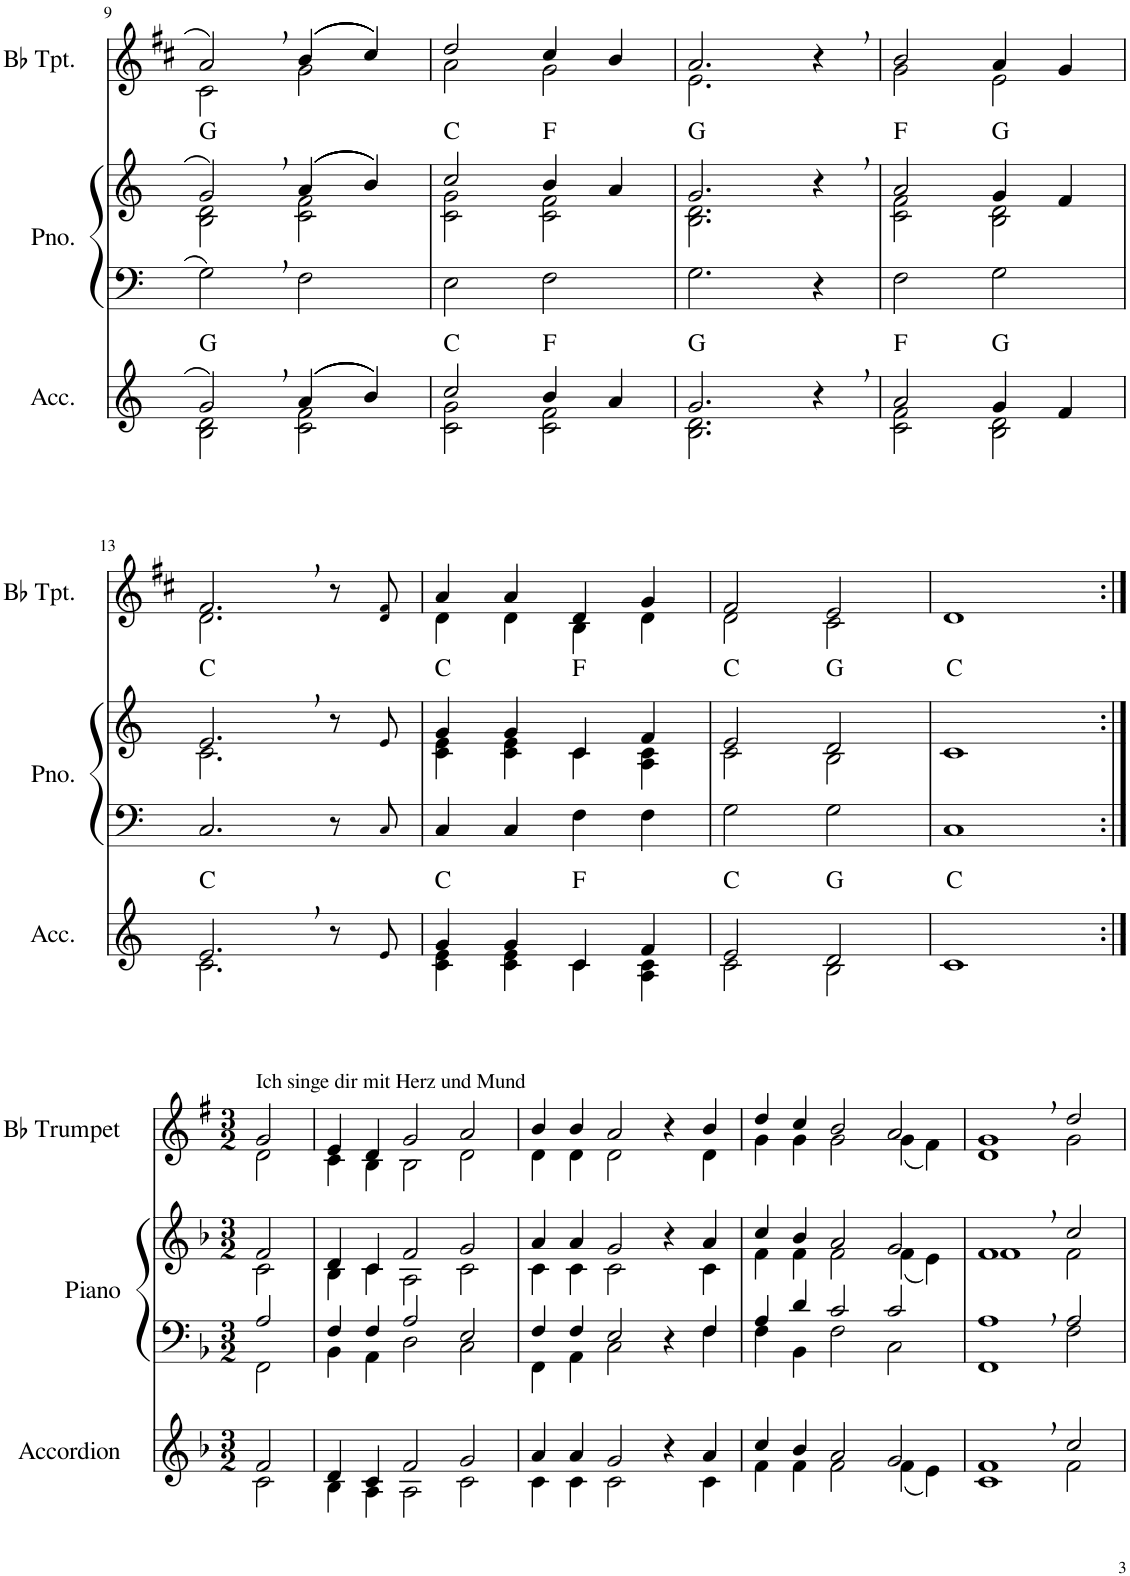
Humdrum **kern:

**kern	**harte	**kern	**kern	**harte	**kern
*part3	*part3	*part2	*part2	*part2	*part1
*staff4	*	*staff3	*staff2	*	*staff1
*I"Accordion	*	*I"Piano	*	*	*I"Bb Trumpet
*I'Acc.	*	*I'Pno.	*	*	*I'Bb Tpt.
!!LO:PB:g=z
*clefG2	*	*clefF4	*clefG2	*	*clefG2
*	*	*	*	*	*Trd1c2
*k[]	*	*k[]	*k[]	*	*k[f#c#]
*M4/4	*	*M4/4	*M4/4	*	*M4/4
=9	=9	=9	=9	=9	=9
*^	*	*	*^	*	*^
2g,/	2B\ 2d\	G:maj	2G,\	2g,/	2B\ 2d\	G:maj	2a,/	2c#\
(>(>(>(>(>(>4a/	2c\ 2f\	.	2F\	(>(>(>(>(>(>4a/	2c\ 2f\	.	(>(>(>(>(>(>4b/	2g\
4b/))))))	.	.	.	4b/))))))	.	.	4cc#/))))))	.
=10	=10	=10	=10	=10	=10	=10	=10	=10
2cc/	2c\ 2g\	C:maj	2E\	2cc/	2c\ 2g\	C:maj	2dd/	2a\
4b/	2c\ 2f\	F:maj	2F\	4b/	2c\ 2f\	F:maj	4cc#/	2g\
4a/	.	.	.	4a/	.	.	4b/	.
=11	=11	=11	=11	=11	=11	=11	=11	=11
2.g/	2.B\ 2.d\	G:maj	2.G\	2.g/	2.B\ 2.d\	G:maj	2.a/	2.e\
4r	4ryy	.	4r	4r	4ryy	.	4r	4ryy
=12	=12	=12	=12	=12	=12	=12	=12	=12
2a/	2c\ 2f\	F:maj	2F\	2a/	2c\ 2f\	F:maj	2b/	2g\
4g/	2B\ 2d\	G:maj	2G\	4g/	2B\ 2d\	G:maj	4a/	2e\
4f/	.	.	.	4f/	.	.	4g/	.
!!LO:LB:g=z	!!
=13	=13	=13	=13	=13	=13	=13	=13	=13
2.e,/	2.c\	C:maj	2.C/	2.e,/	2.c\	C:maj	2.f#,/	2.d\
8r	4ryy	.	8r	8r	4ryy	.	8r	4ryy
8e!/	.	.	8C!/	8e!/	.	.	8d!/ 8f#!/	.
=14	=14	=14	=14	=14	=14	=14	=14	=14
4g/	4c\ 4e\	C:maj	4C/	4g/	4c\ 4e\	C:maj	4a/	4d\
4g/	4c\ 4e\	.	4C/	4g/	4c\ 4e\	.	4a/	4d\
4c/	4c\	F:maj	4F\	4c/	4c\	F:maj	4d/	4B\
4f/	4A\ 4c\	.	4F\	4f/	4A\ 4c\	.	4g/	4d\
=15	=15	=15	=15	=15	=15	=15	=15	=15
2e/	2c\	C:maj	2G\	2e/	2c\	C:maj	2f#/	2d\
2d/	2B\	G:maj	2G\	2d/	2B\	G:maj	2e/	2c#\
*	*	*	*	*v	*v	*	*	*
*v	*v	*	*	*	*	*v	*v
=16	=16	=16	=16	=16	=16
1c	C:maj	1C	1c	C:maj	1d
!!LO:LB:g=z
=1:|!	=1:|!	=1:|!	=1:|!	=1:|!	=1:|!
*k[b-]	*	*k[b-]	*k[b-]	*	*k[f#]
*M3/2	*	*M3/2	*M3/2	*	*M3/2
*^	*	*^	*^	*	*^
!	!	!	!	!	!	!	!	!LO:TX:a:t=Ich singe dir mit Herz und Mund	!
2f/	2c\	.	2A/	2FF\	2f/	2c\	.	2g/	2d\
=2	=2	=2	=2	=2	=2	=2	=2	=2	=2
4d/	4B-\	.	4F/	4BB-\	4d/	4B-\	.	4e/	4c\
4c/	4A\	.	4F/	4AA\	4c/	4c\	.	4d/	4B\
2f/	2A\	.	2A/	2D\	2f/	2A\	.	2g/	2B\
2g/	2c\	.	2E/	2C\	2g/	2c\	.	2a/	2d\
=3	=3	=3	=3	=3	=3	=3	=3	=3	=3
4a/	4c\	.	4F/	4FF\	4a/	4c\	.	4b/	4d\
4a/	4c\	.	4F/	4AA\	4a/	4c\	.	4b/	4d\
2g/	2c\	.	2E/	2C\	2g/	2c\	.	2a/	2d\
4r	4ryy	.	4r	4ryy	4r	4ryy	.	4r	4ryy
4a/	4c\	.	4F/	4F\	4a/	4c\	.	4b/	4d\
=4	=4	=4	=4	=4	=4	=4	=4	=4	=4
4cc/	4f\	.	4A/	4F\	4cc/	4f\	.	4dd/	4g\
4b-/	4f\	.	4d/	4BB-\	4b-/	4f\	.	4cc/	4g\
2a/	2f\	.	2c/	2F\	2a/	2f\	.	2b/	2g\
2g/	(4f\	.	2c/	2C\	2g/	(4f\	.	2a/	(4g\
.	4e\)	.	.	.	.	4e\)	.	.	4f#\)
=5	=5	=5	=5	=5	=5	=5	=5	=5	=5
1f,	1c	.	1A,	1FF	1f,	1f	.	1g,	1d
2cc/	2f\	.	2A/	2F\	2cc/	2f\	.	2dd/	2g\
*v	*v	*	*	*	*	*	*	*v	*v
*	*	*v	*v	*	*	*	*
*	*	*	*v	*v	*	*
=	=	=	=	=	=
*-	*-	*-	*-	*-	*-
